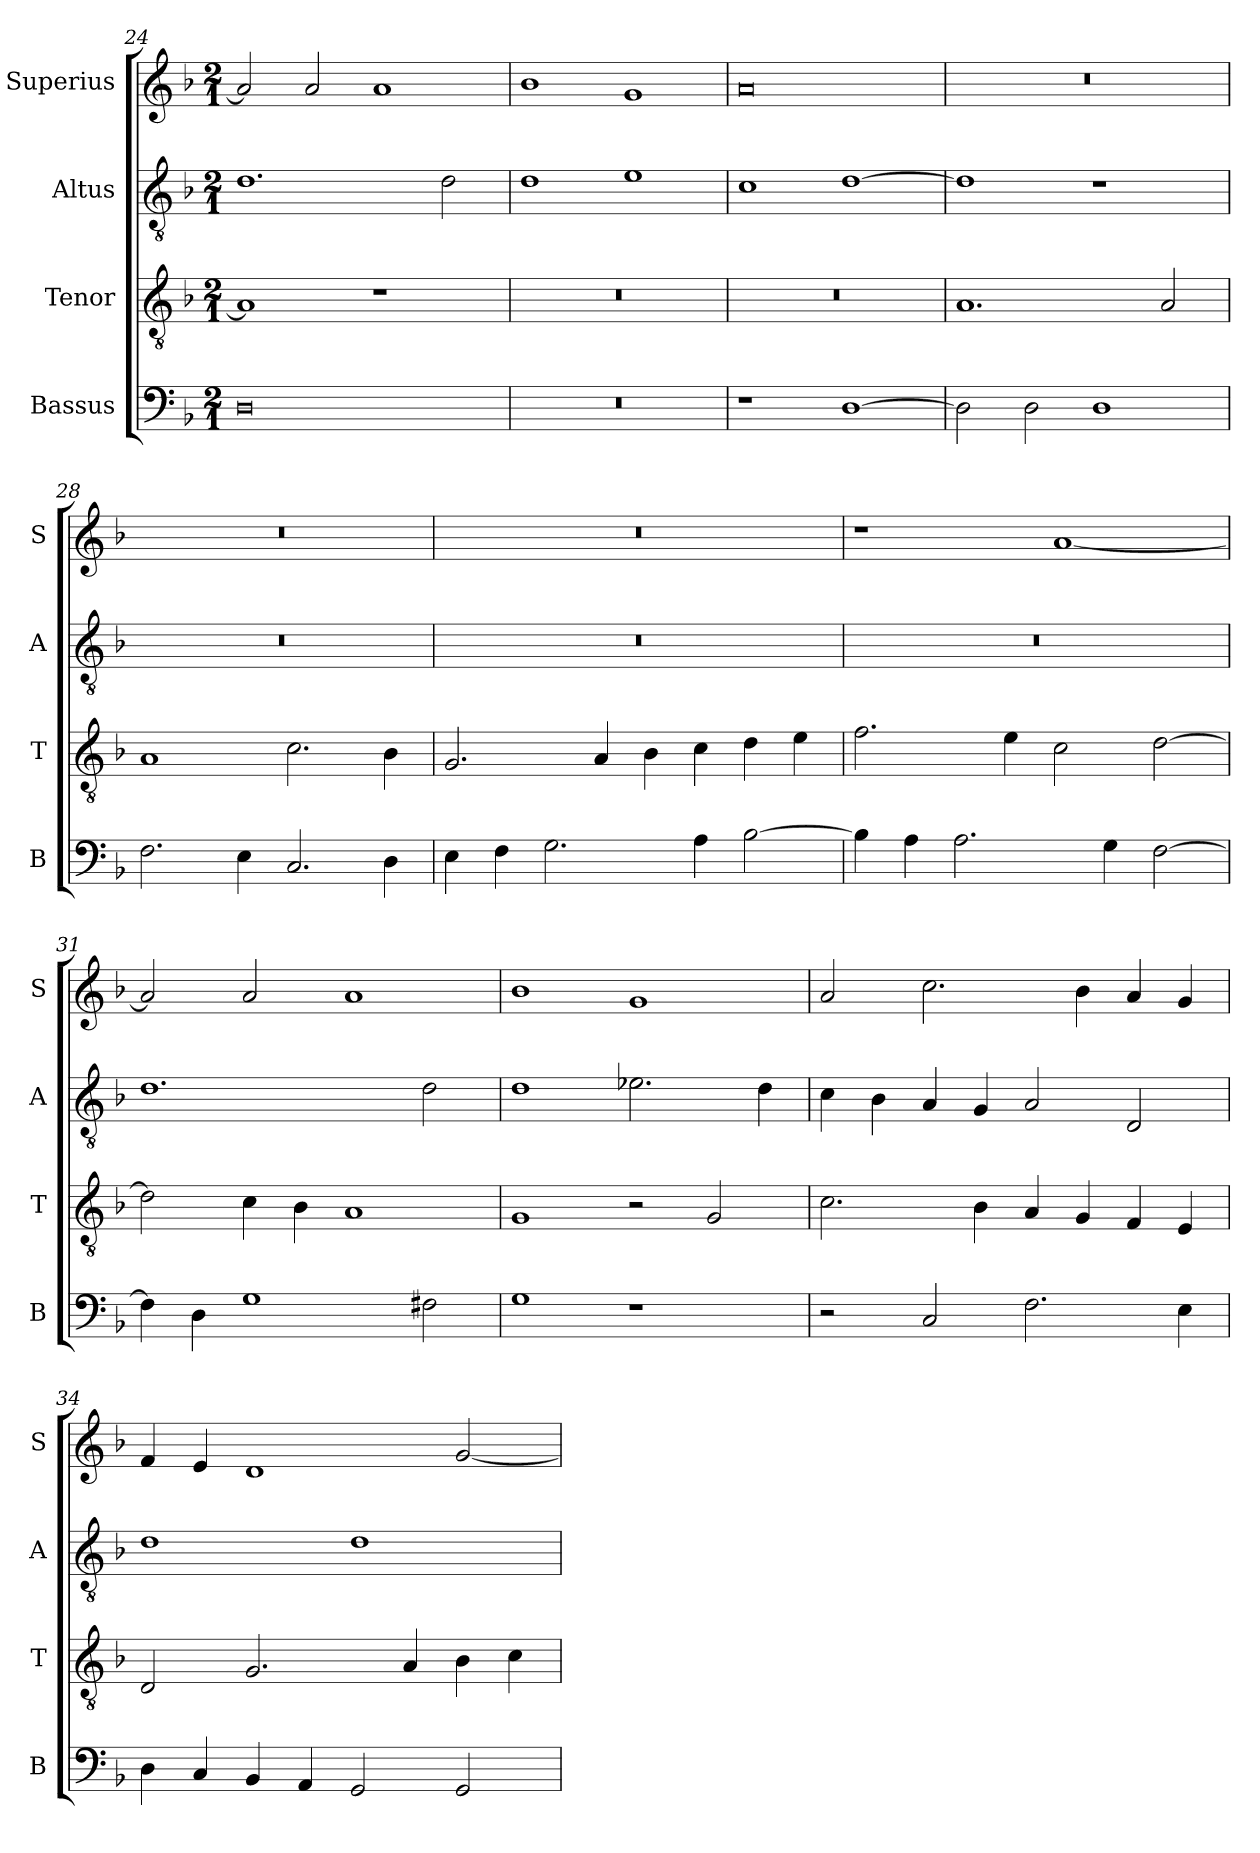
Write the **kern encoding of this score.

**kern	**kern	**kern	**kern
*part4	*part3	*part2	*part1
*staff4	*staff3	*staff2	*staff1
*I"Bassus	*I"Tenor	*I"Altus	*I"Superius
*I'B	*I'T	*I'A	*I'S
*clefF4	*clefGv2	*clefGv2	*clefG2
*k[b-]	*k[b-]	*k[b-]	*k[b-]
*M2/1	*M2/1	*M2/1	*M2/1
=24	=24	=24	=24
0D	1A]	1.d	2a]
.	.	.	2a
.	1r	.	1a
.	.	2d	.
=25	=25	=25	=25
0r	0r	1d	1b-
.	.	1e	1g
=26	=26	=26	=26
1r	0r	1c	0a
[1D	.	[1d	.
=27	=27	=27	=27
2D]	1.A	1d]	0r
2D	.	.	.
1D	.	1r	.
.	2A	.	.
=28	=28	=28	=28
2.F	1A	0r	0r
4E	.	.	.
2.C	2.c	.	.
4D	4B-	.	.
=29	=29	=29	=29
4E	2.G	0r	0r
4F	.	.	.
2.G	.	.	.
.	4A	.	.
.	4B-	.	.
4A	4c	.	.
[2B-	4d	.	.
.	4e	.	.
=30	=30	=30	=30
4B-]	2.f	0r	1r
4A	.	.	.
2.A	.	.	.
.	4e	.	.
.	2c	.	[1a
4G	.	.	.
[2F	[2d	.	.
=31	=31	=31	=31
4F]	2d]	1.d	2a]
4D	.	.	.
1G	4c	.	2a
.	4B-	.	.
.	1A	.	1a
2F#X	.	2d	.
=32	=32	=32	=32
1G	1G	1d	1b-
1r	2r	2.e-X	1g
.	2G	.	.
.	.	4d	.
=33	=33	=33	=33
2r	2.c	4c	2a
.	.	4B-	.
2C	.	4A	2.cc
.	4B-	4G	.
2.F	4A	2A	.
.	4G	.	4b-
.	4F	2D	4a
4E	4E	.	4g
=34	=34	=34	=34
4D	2D	1d	4f
4C	.	.	4e
4BB-	2.G	.	1d
4AA	.	.	.
2GG	.	1d	.
.	4A	.	.
2GG	4B-	.	[2g
.	4c	.	.
=	=	=	=
*-	*-	*-	*-
